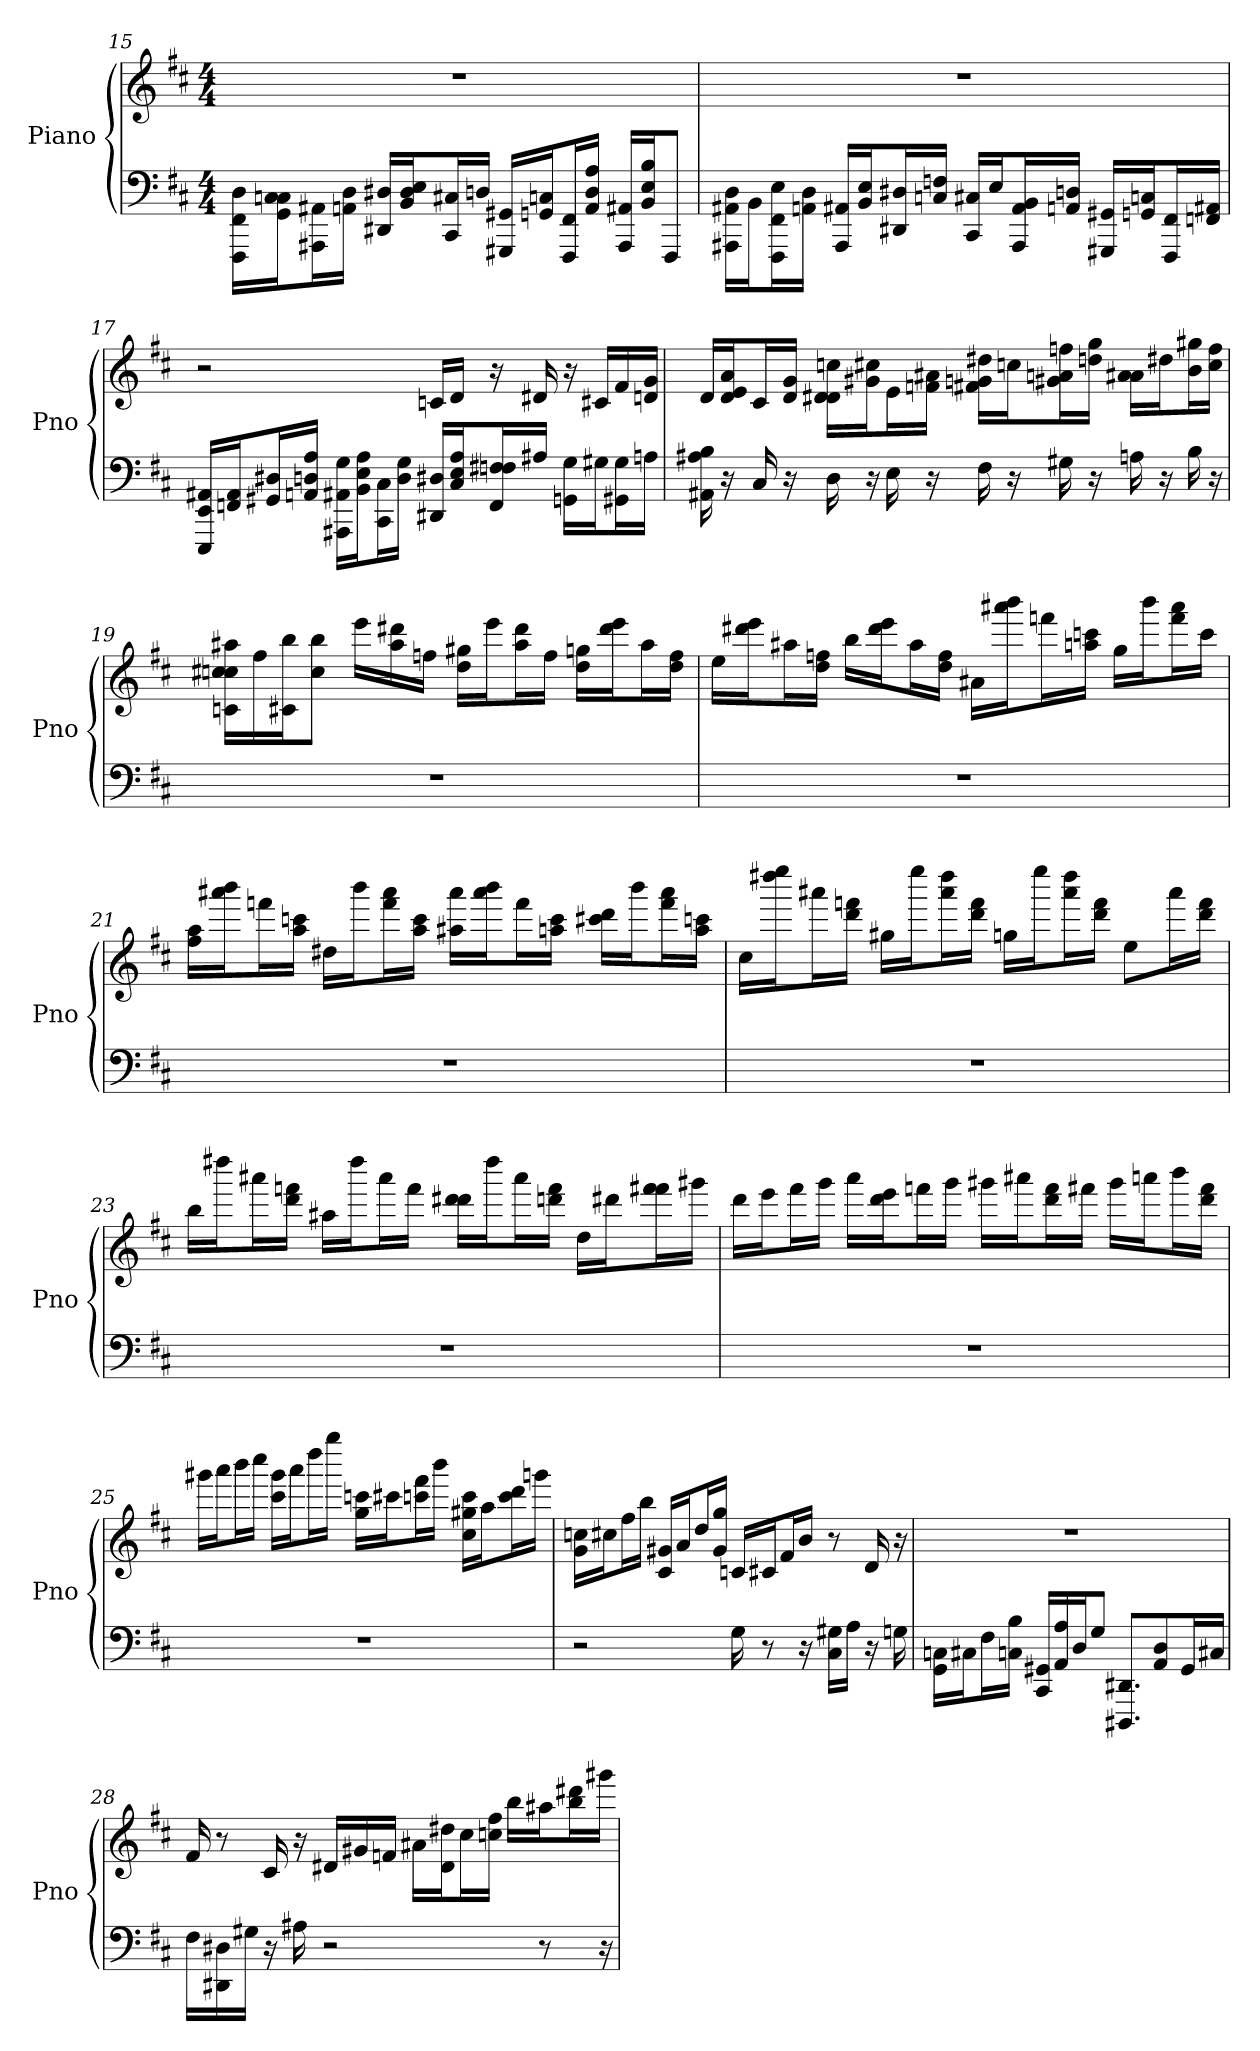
**kern	**kern
*part1	*part1
*staff2	*staff1
*I"Piano	*
*I'Pno	*
*clefF4	*clefG2
*k[f#c#]	*k[f#c#]
*D:	*D:
*M4/4	*M4/4
=15	=15
16D\ 16FF#\ 16FFF#\LL	1r
16C#\ 16GG\ 16C\J	.
16AAA#\ 16AA#\L	.
16AA\ 16D\JJ	.
16DD#/ 16D#/LL	.
16E/ 16D#/ 16BB/J	.
16CC#/ 16C#/L	.
16D/JJ	.
16GG#/ 16GGG#/LL	.
16C/ 16GG/J	.
16FFF#/ 16FF#/L	.
16AA/ 16A/ 16D/JJ	.
16AA#/ 16AAA#/LL	.
16B/ 16BB/ 16E/J	.
8FFF#/J	.
=16	=16
16D\ 16AAA#\ 16AA#\LL	1r
16BB\J	.
16E\ 16FF#\ 16FFF#\L	.
16AA\ 16D\JJ	.
16AAA#/ 16AA#/LL	.
16BB/ 16E/J	.
16DD#/ 16D#/L	.
16F/ 16C/JJ	.
16CC#/ 16C#/LL	.
16E/J	.
16BB/ 16AA#/ 16AAA#/L	.
16D/ 16AA/JJ	.
16GGG#/ 16GG#/LL	.
16C/ 16GG/J	.
16FF#/ 16FFF#/L	.
16AA#/ 16FF/JJ	.
=17	=17
16EEE/ 16EE/ 16AA#/LL	2r
16FF/ 16AA#/J	.
16D#/ 16GG#/L	.
16AA/ 16A/ 16D/JJ	.
16G\ 16AAA#\ 16AA#\LL	.
16BB\ 16E\ 16A\J	.
16CC#\ 16C#\L	.
16D\ 16G\JJ	.
16DD#/ 16D#/LL	16c/LL
16E/ 16C#/ 16A/J	16d/JJ
16F/ 16FF/ 16F#/L	16r
16A#/JJ	16d#
16GG\ 16G\LL	16r
16G#\J	16c#/LL
16G#\ 16GG#\L	16f#/
16A\JJ	16d/ 16g/JJ
=18	=18
16AA# 16A# 16B	16d/LL
16r	16e/ 16d/ 16a/J
16C#	16c#/L
16r	16d/ 16g/JJ
16D	16cc\ 16d\ 16d#\LL
16r	16g#\ 16cc#\J
16E	16e\L
16r	16f\ 16a#\JJ
16F#	16dd#\ 16f#\ 16g\LL
16r	16cc\J
16G#	16ff\ 16g#\ 16a\L
16r	16dd\ 16gg\JJ
16A	16a\ 16a#\LL
16r	16dd#\J
16B	16gg#\ 16b\L
16r	16cc\ 16ff\JJ
=19	=19
1r	16aa#\ 16cc\ 16c\ 16cc#\LL
.	16ff#\J
.	16bb\ 16c#\K
.	8bb\ 8cc#\J
.	16eee\LL
.	16ddd#\ 16aa#\
.	16ff\JJ
.	16dd\ 16gg#\LL
.	16eee\J
.	16ddd#\ 16aa#\L
.	16ff\JJ
.	16dd\ 16gg\LL
.	16eee\ 16ddd#\J
.	16aa#\L
.	16ff\ 16dd\JJ
=20	=20
1r	16ee\LL
.	16eee\ 16ddd#\J
.	16aa#\L
.	16ff\ 16dd\JJ
.	16bb\LL
.	16eee\ 16ddd#\J
.	16aa#\L
.	16ff\ 16dd\JJ
.	16a#\LL
.	16bbb\ 16aaa#\J
.	16fff\L
.	16ccc\ 16aa\JJ
.	16gg\LL
.	16bbb\J
.	16aaa#\ 16fff\L
.	16ccc\JJ
=21	=21
1r	16aa\ 16ff#\LL
.	16bbb\ 16aaa#\J
.	16fff\L
.	16ccc\ 16aa\JJ
.	16dd#\LL
.	16bbb\J
.	16aaa#\ 16fff\L
.	16ccc\ 16aa\JJ
.	16aaa#\ 16aa#\LL
.	16bbb\ 16aaa#\J
.	16fff\L
.	16ccc\ 16aa\JJ
.	16ddd\ 16ccc#\LL
.	16bbb\J
.	16aaa#\ 16fff\L
.	16ccc\ 16aa\JJ
=22	=22
1r	16cc#\LL
.	16eeee\ 16dddd#\J
.	16aaa#\L
.	16fff\ 16ddd\JJ
.	16gg#\LL
.	16eeee\J
.	16dddd#\ 16aaa#\L
.	16fff\ 16ddd\JJ
.	16gg\LL
.	16eeee\J
.	16dddd#\ 16aaa#\L
.	16fff\ 16ddd\JJ
.	8ee\L
.	16aaa#\L
.	16fff\ 16ddd\JJ
=23	=23
1r	16bb\LL
.	16dddd#\J
.	16aaa#\L
.	16fff\ 16ddd\JJ
.	16aa#\LL
.	16dddd#\J
.	16aaa#\L
.	16fff\JJ
.	16ddd\ 16ddd#\LL
.	16dddd#\J
.	16aaa#\L
.	16fff\ 16ddd\JJ
.	16dd\LL
.	16ddd#\J
.	16fff\ 16fff#\L
.	16ggg#\JJ
=24	=24
1r	16ddd\LL
.	16eee\J
.	16fff#\L
.	16ggg\JJ
.	16aaa\LL
.	16eee\ 16ddd\J
.	16fff\L
.	16ggg\JJ
.	16ggg#\LL
.	16aaa#\J
.	16fff\ 16ddd\L
.	16fff#\JJ
.	16ggg#\LL
.	16aaa\J
.	16bbb\L
.	16fff#\ 16ddd\JJ
=25	=25
1r	16ggg#\LL
.	16aaa\J
.	16bbb\L
.	16cccc#\JJ
.	16ccc#\ 16ggg#\LL
.	16aaa\J
.	16dddd\L
.	16gggg\JJ
.	16ccc\ 16gg\LL
.	16ccc#\J
.	16fff#\ 16ccc\L
.	16bbb\JJ
.	16cc#\ 16gg#\ 16ccc\LL
.	16aa\J
.	16ddd\ 16ccc\L
.	16ggg\JJ
=26	=26
2r	16cc\ 16g\LL
.	16cc#\J
.	16ff#\L
.	16bb\JJ
.	16c#/ 16g#/LL
.	16a/J
.	16dd/L
.	16g#/ 16gg/JJ
16G	16c/LL
8r	16c#/J
.	16f#/L
16r	16b/JJ
16G#\ 16C#\LL	8r
16A\JJ	.
16r	16d
16G	16r
=27	=27
16GG\ 16C\LL	1r
16C#\J	.
16F#\L	.
16C\ 16B\JJ	.
16GG#/ 16CC#/LL	.
16A/ 16AA/J	.
16D/K	.
8G/J	.
8.DDD#/ 8.DD#/L	.
8AA/ 8D/	.
16GG#/L	.
16C#/JJ	.
=28	=28
16F#\LL	16f#
16D#\ 16DD#\	8r
16G#\JJ	.
16r	16c#
16A#	16r
2r	16d#/LL
.	16g#/
.	16f/JJ
.	16a#\LL
.	16dd#\ 16d#\J
.	16cc#\L
.	16cc\ 16ff#\JJ
.	16bb\LL
8r	16aa#\J
.	16ddd#\ 16bb\L
16r	16ggg#\JJ
=	=
*-	*-
